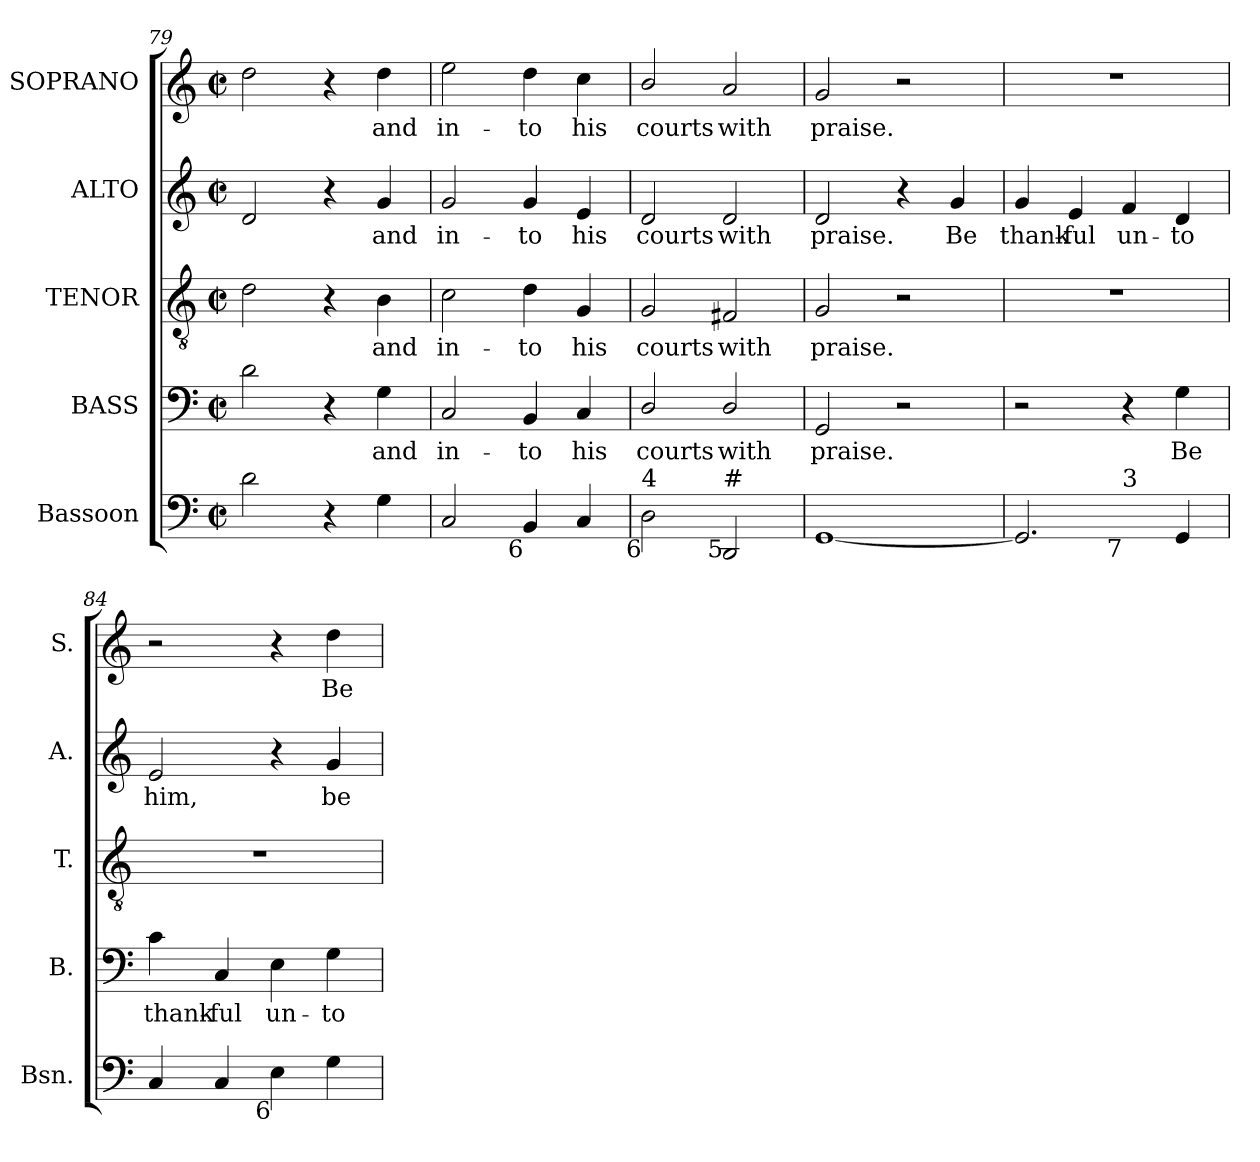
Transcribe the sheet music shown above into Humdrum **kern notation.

**kern	**kern	**text	**kern	**text	**kern	**text	**kern	**text
*part5	*part4	*part4	*part3	*part3	*part2	*part2	*part1	*part1
*staff5	*staff4	*staff4	*staff3	*staff3	*staff2	*staff2	*staff1	*staff1
*I"Bassoon	*I"BASS	*	*I"TENOR	*	*I"ALTO	*	*I"SOPRANO	*
*I'Bsn.	*I'B.	*	*I'T.	*	*I'A.	*	*I'S.	*
*clefF4	*clefF4	*	*clefGv2	*	*clefG2	*	*clefG2	*
*	*	*	*ITrd7c12	*	*	*	*	*
*k[]	*k[]	*	*k[]	*	*k[]	*	*k[]	*
*C:	*C:	*	*C:	*	*C:	*	*C:	*
*M2/2	*M2/2	*	*M2/2	*	*M2/2	*	*M2/2	*
*met(c|)	*met(c|)	*	*met(c|)	*	*met(c|)	*	*met(c|)	*
=79	=79	=79	=79	=79	=79	=79	=79	=79
2di\	2di\	.	2Di\	.	2di/	.	2ddi\	.
4r	4r	.	4r	.	4r	.	4r	.
!	!	!LO:LY:b:color=#000000	!	!	!	!	!	!
!	!	!	!	!LO:LY:b:color=#000000	!	!	!	!
!	!	!	!	!	!	!LO:LY:b:color=#000000	!	!
!	!	!	!	!	!	!	!	!LO:LY:b:color=#000000
4Gi\	4Gi\	and	4BBi\	and	4gi/	and	4ddi\	and
=80	=80	=80	=80	=80	=80	=80	=80	=80
!	!	!LO:LY:b:color=#000000	!	!	!	!	!	!
!	!	!	!	!LO:LY:b:color=#000000	!	!	!	!
!	!	!	!	!	!	!LO:LY:b:color=#000000	!	!
!	!	!	!	!	!	!	!	!LO:LY:b:color=#000000
2Ci/	2Ci/	in-	2Ci\	in-	2gi/	in-	2eei\	in-
!	!	!LO:LY:b:color=#000000	!	!	!	!	!	!
!	!	!	!	!LO:LY:b:color=#000000	!	!	!	!
!	!	!	!	!	!	!LO:LY:b:color=#000000	!	!
!LO:TX:b:rj:t=6	!	!	!	!	!	!	!	!
!	!	!	!	!	!	!	!	!LO:LY:b:color=#000000
4BBi/	4BBi/	-to	4Di\	-to	4gi/	-to	4ddi\	-to
!	!	!LO:LY:b:color=#000000	!	!	!	!	!	!
!	!	!	!	!LO:LY:b:color=#000000	!	!	!	!
!	!	!	!	!	!	!LO:LY:b:color=#000000	!	!
!	!	!	!	!	!	!	!	!LO:LY:b:color=#000000
4Ci/	4Ci/	his	4GGi/	his	4ei/	his	4cci\	his
=81	=81	=81	=81	=81	=81	=81	=81	=81
!	!	!LO:LY:b:color=#000000	!	!	!	!	!	!
!	!	!	!	!LO:LY:b:color=#000000	!	!	!	!
!	!	!	!	!	!	!LO:LY:b:color=#000000	!	!
!LO:TX:b:rj:t=6	!	!	!	!	!	!	!	!
!LO:TX:t=4	!	!	!	!	!	!	!	!
!	!	!	!	!	!	!	!	!LO:LY:b:color=#000000
2Di\	2Di/	courts	2GGi/	courts	2di/	courts	2bi/	courts
!	!	!LO:LY:b:color=#000000	!	!	!	!	!	!
!	!	!	!	!LO:LY:b:color=#000000	!	!	!	!
!	!	!	!	!	!	!LO:LY:b:color=#000000	!	!
!LO:TX:b:rj:t=5	!	!	!	!	!	!	!	!
!LO:TX:t=#	!	!	!	!	!	!	!	!
!	!	!	!	!	!	!	!	!LO:LY:b:color=#000000
2DDi/	2Di/	with	2FF#Xi/	with	2di/	with	2ai/	with
=82	=82	=82	=82	=82	=82	=82	=82	=82
!	!	!LO:LY:b:color=#000000	!	!	!	!	!	!
!	!	!	!	!LO:LY:b:color=#000000	!	!	!	!
!	!	!	!	!	!	!LO:LY:b:color=#000000	!	!
!	!	!	!	!	!	!	!	!LO:LY:b:color=#000000
[1GGi	2GGi/	praise.	2GGi/	praise.	2di/	praise.	2gi/	praise.
.	2r	.	2r	.	4r	.	2r	.
!	!	!	!	!	!	!LO:LY:b:color=#000000	!	!
.	.	.	.	.	4gi/	Be	.	.
=83	=83	=83	=83	=83	=83	=83	=83	=83
!LO:TX:b:rj:t=6	!	!	!	!	!	!	!	!
!LO:TX:t=4	!	!	!	!	!	!	!	!
!	!	!	!	!	!	!LO:LY:b:color=#000000	!	!
*^	*	*	*	*	*	*	*	*
2.GGi/]	2ryy	2r	.	1r	.	4gi/	thank-	1r	.
!	!	!	!	!	!	!	!LO:LY:b:color=#000000	!	!
.	.	.	.	.	.	4ei/	-ful	.	.
!	!LO:TX:b:rj:t=7	!	!	!	!	!	!	!	!
!	!LO:TX:t=3	!	!	!	!	!	!	!	!
!	!	!	!	!	!	!	!LO:LY:b:color=#000000	!	!
.	2ryy	4r	.	.	.	4fi/	un-	.	.
!	!	!	!LO:LY:b:color=#000000	!	!	!	!	!	!
!	!	!	!	!	!	!	!LO:LY:b:color=#000000	!	!
4GGi/	.	4Gi\	Be	.	.	4di/	-to	.	.
*v	*v	*	*	*	*	*	*	*	*
=84	=84	=84	=84	=84	=84	=84	=84	=84
*^	*	*	*	*	*	*	*	*
!	!	!	!LO:LY:b:color=#000000	!	!	!	!	!	!
*v	*v	*	*	*	*	*	*	*	*
*^	*	*	*	*	*	*	*	*
!	!	!	!	!	!	!	!LO:LY:b:color=#000000	!	!
*v	*v	*	*	*	*	*	*	*	*
4Ci/	4ci\	thank-	1r	.	2ei/	him,	2r	.
!	!	!LO:LY:b:color=#000000	!	!	!	!	!	!
4Ci/	4Ci/	-ful	.	.	.	.	.	.
!LO:TX:b:rj:t=6	!	!	!	!	!	!	!	!
!	!	!LO:LY:b:color=#000000	!	!	!	!	!	!
4Ei\	4Ei\	un-	.	.	4r	.	4r	.
!	!	!LO:LY:b:color=#000000	!	!	!	!	!	!
!	!	!	!	!	!	!LO:LY:b:color=#000000	!	!
!	!	!	!	!	!	!	!	!LO:LY:b:color=#000000
4Gi\	4Gi\	-to	.	.	4gi/	be	4ddi\	Be
=	=	=	=	=	=	=	=	=
*-	*-	*-	*-	*-	*-	*-	*-	*-
